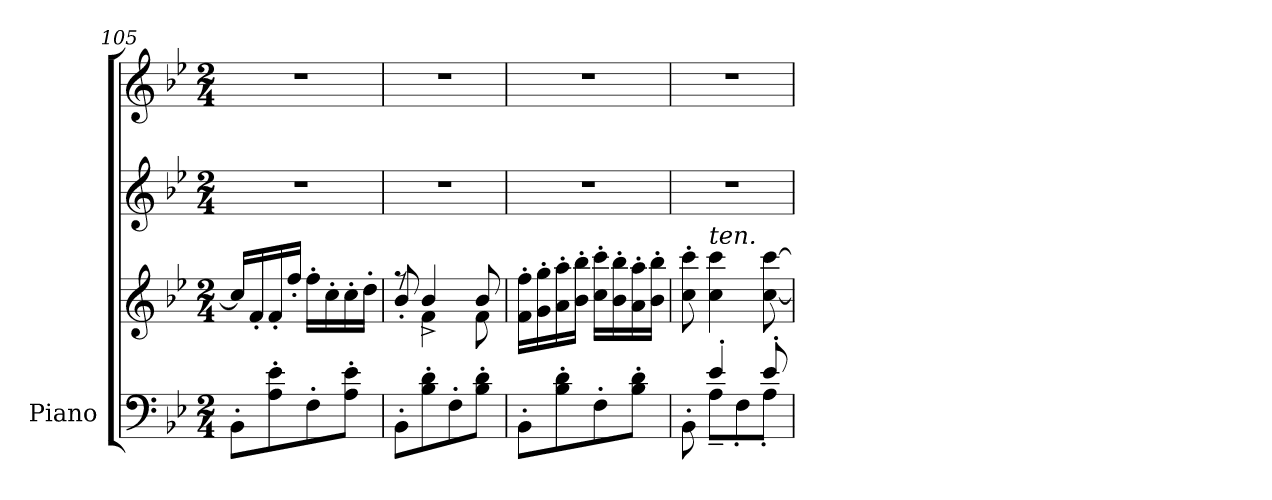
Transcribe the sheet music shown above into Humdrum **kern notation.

**kern	**kern	**kern	**kern
*part1	*part1	*part1	*part1
*staff4	*staff3	*staff2	*staff1
*I"Piano	*	*	*
*I'Pno.	*	*	*
*clefF4	*clefG2	*clefG2	*clefG2
*k[b-e-]	*k[b-e-]	*k[b-e-]	*k[b-e-]
*M2/4	*M2/4	*M2/4	*M2/4
=105	=105	=105	=105
8BB-'\L	16cc/LL]	2r	2r
.	16f'/	.	.
8A\' 8e-\'	16f'/	.	.
.	16ff'/JJ	.	.
8F'\	16ff'\LL	.	.
.	16cc'\	.	.
8A\' 8e-\'J	16cc'\	.	.
.	16dd'\JJ	.	.
!!LO:LB:g=z
=106	=106	=106	=106
*	*^	*	*
8BB-'\L	8r	8b-'/	2r	2r
8B-\' 8d\'	4f\	4b-^/	.	.
8F'\	.	.	.	.
8B-\' 8d\'J	8f\	8b-'/	.	.
=107	=107	=107	=107	=107
!	!LO:TX:b:i:t=sempre dolce, leggieramente e stacc.	!	!	!
*	*v	*v	*	*
8BB-'\L	16f\' 16ff\'LL	2r	2r
.	16g\' 16gg\'	.	.
8B-\' 8d\'	16a\' 16aa\'	.	.
.	16b-\' 16bb-\'JJ	.	.
8F'\	16cc\' 16ccc\'LL	.	.
.	16b-\' 16bb-\'	.	.
8B-\' 8d\'J	16a\' 16aa\'	.	.
.	16b-\' 16bb-\'JJ	.	.
=108	=108	=108	=108
*^	*	*	*
8ryy	8BB-'\	8cc\' 8ccc\'	2r	2r
!	!	!LO:TX:a:i:t=ten.	!	!
4e-'/	8A~\L	4cc\ 4ccc\	.	.
.	8F'\	.	.	.
8e-'/	8A'\J	[8cc\ [8ccc\	.	.
*v	*v	*	*	*
=	=	=	=
*-	*-	*-	*-
